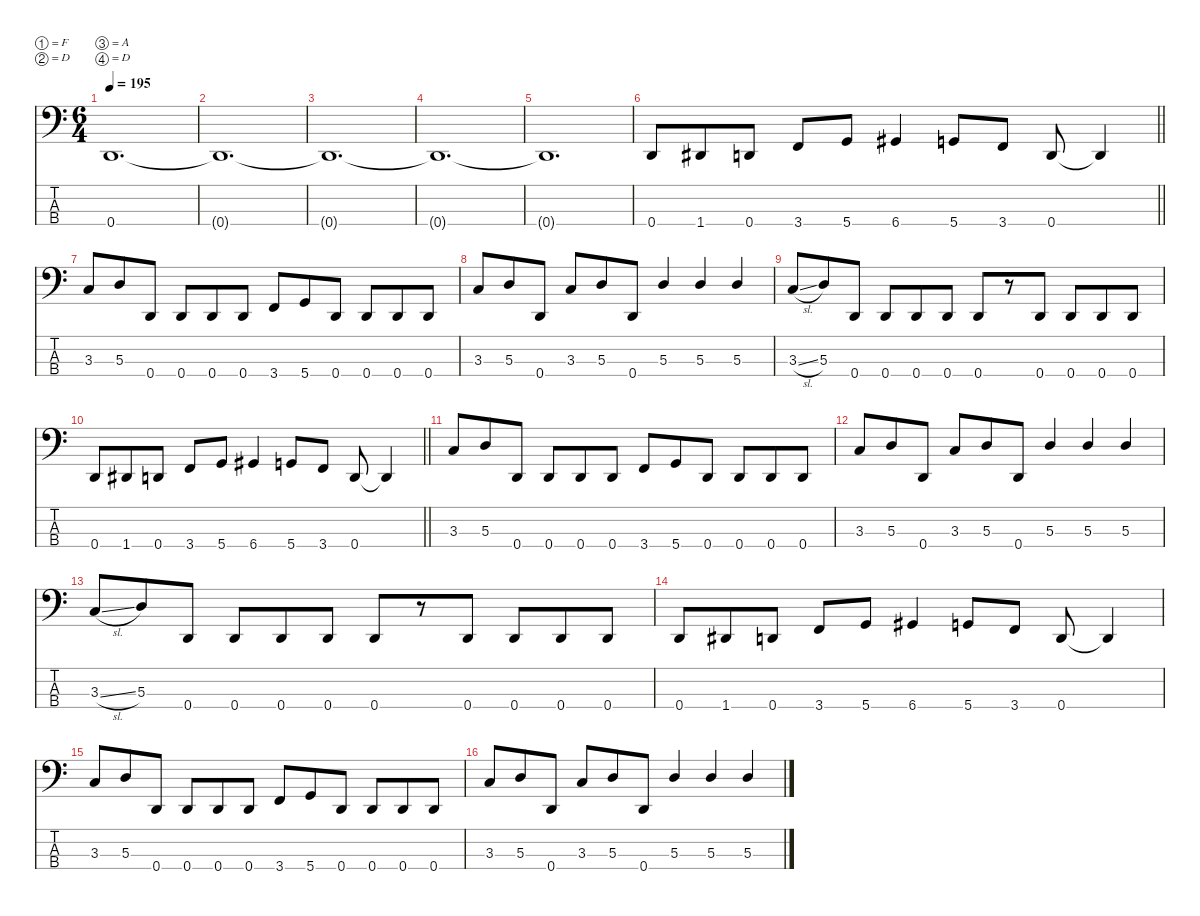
\defaultSystemsLayout 4
\hideDynamics
\bracketExtendMode nobrackets
\singleTrackTrackNamePolicy hidden
\multiTrackTrackNamePolicy hidden
\firstSystemTrackNameMode fullname
\firstSystemTrackNameOrientation horizontal
\otherSystemsTrackNameOrientation horizontal
\track ("Bass" "el.bs.") {defaultSystemsLayout 4 instrument electricbassfinger}
\staff {score tabs}
\tuning (F2 D2 A1 D1)
\ts (6 4)
\beaming (8 3 3 3 3)
\tempo 195
\clef f4
\ks c
0.4.1{d dy f instrument electricbassfinger beam Up} |
0.4{t}.1{d beam Up} |
0.4{t}.1{d beam Up} |
0.4{t}.1{d beam Up} |
0.4{t}.1{d beam Up} |
\barLineRight lightlight
0.4.8{dy mp beam Up} 1.4{acc #}.8{beam Up} 0.4.8{dy f beam Up} 3.4.8{beam Up} 5.4.8{beam Up} 6.4{acc #}.4{beam Up} 5.4.8{beam Up} 3.4.8{beam Up} 0.4.8{beam Up} 0.4{t}.4{beam Up} |
3.3.8{beam Up} 5.3.8{beam Up} 0.4.8{beam Up} 0.4.8{beam Up} 0.4.8{beam Up} 0.4.8{beam Up} 3.4.8{beam Up} 5.4.8{beam Up} 0.4.8{beam Up} 0.4.8{beam Up} 0.4.8{beam Up} 0.4.8{beam Up} |
3.3.8{beam Up} 5.3.8{beam Up} 0.4.8{beam Up} 3.3.8{beam Up} 5.3.8{beam Up} 0.4.8{beam Up} 5.3.4{beam Up} 5.3.4{beam Up} 5.3.4{beam Up} |
3.3{sl}.8{beam Up} 5.3.8{beam Up} 0.4.8{beam Up} 0.4.8{beam Up} 0.4.8{beam Up} 0.4.8{beam Up} 0.4.8{beam Up} r.8{beam Up} 0.4.8{beam Up} 0.4.8{beam Up} 0.4.8{dy mp beam Up} 0.4.8{dy f beam Up} |
\barLineRight lightlight
0.4.8{beam Up} 1.4{acc #}.8{beam Up} 0.4.8{beam Up} 3.4.8{beam Up} 5.4.8{beam Up} 6.4{acc #}.4{beam Up} 5.4.8{beam Up} 3.4.8{beam Up} 0.4.8{beam Up} 0.4{t}.4{beam Up} |
3.3.8{beam Up} 5.3.8{beam Up} 0.4.8{beam Up} 0.4.8{beam Up} 0.4.8{beam Up} 0.4.8{beam Up} 3.4.8{beam Up} 5.4.8{beam Up} 0.4.8{beam Up} 0.4.8{beam Up} 0.4.8{beam Up} 0.4.8{beam Up} |
3.3.8{beam Up} 5.3.8{beam Up} 0.4.8{beam Up} 3.3.8{beam Up} 5.3.8{beam Up} 0.4.8{beam Up} 5.3.4{beam Up} 5.3.4{beam Up} 5.3.4{beam Up} |
3.3{sl}.8{beam Up} 5.3.8{beam Up} 0.4.8{beam Up} 0.4.8{beam Up} 0.4.8{beam Up} 0.4.8{beam Up} 0.4.8{beam Up} r.8{beam Up} 0.4.8{beam Up} 0.4.8{beam Up} 0.4.8{dy mp beam Up} 0.4.8{dy f beam Up} |
0.4.8{beam Up} 1.4{acc #}.8{beam Up} 0.4.8{beam Up} 3.4.8{beam Up} 5.4.8{beam Up} 6.4{acc #}.4{beam Up} 5.4.8{beam Up} 3.4.8{beam Up} 0.4.8{beam Up} 0.4{t}.4{beam Up} |
3.3.8{beam Up} 5.3.8{beam Up} 0.4.8{beam Up} 0.4.8{beam Up} 0.4.8{beam Up} 0.4.8{beam Up} 3.4.8{beam Up} 5.4.8{beam Up} 0.4.8{beam Up} 0.4.8{beam Up} 0.4.8{beam Up} 0.4.8{beam Up} |
3.3.8{beam Up} 5.3.8{beam Up} 0.4.8{beam Up} 3.3.8{beam Up} 5.3.8{beam Up} 0.4.8{beam Up} 5.3.4{beam Up} 5.3.4{beam Up} 5.3.4{beam Up}
